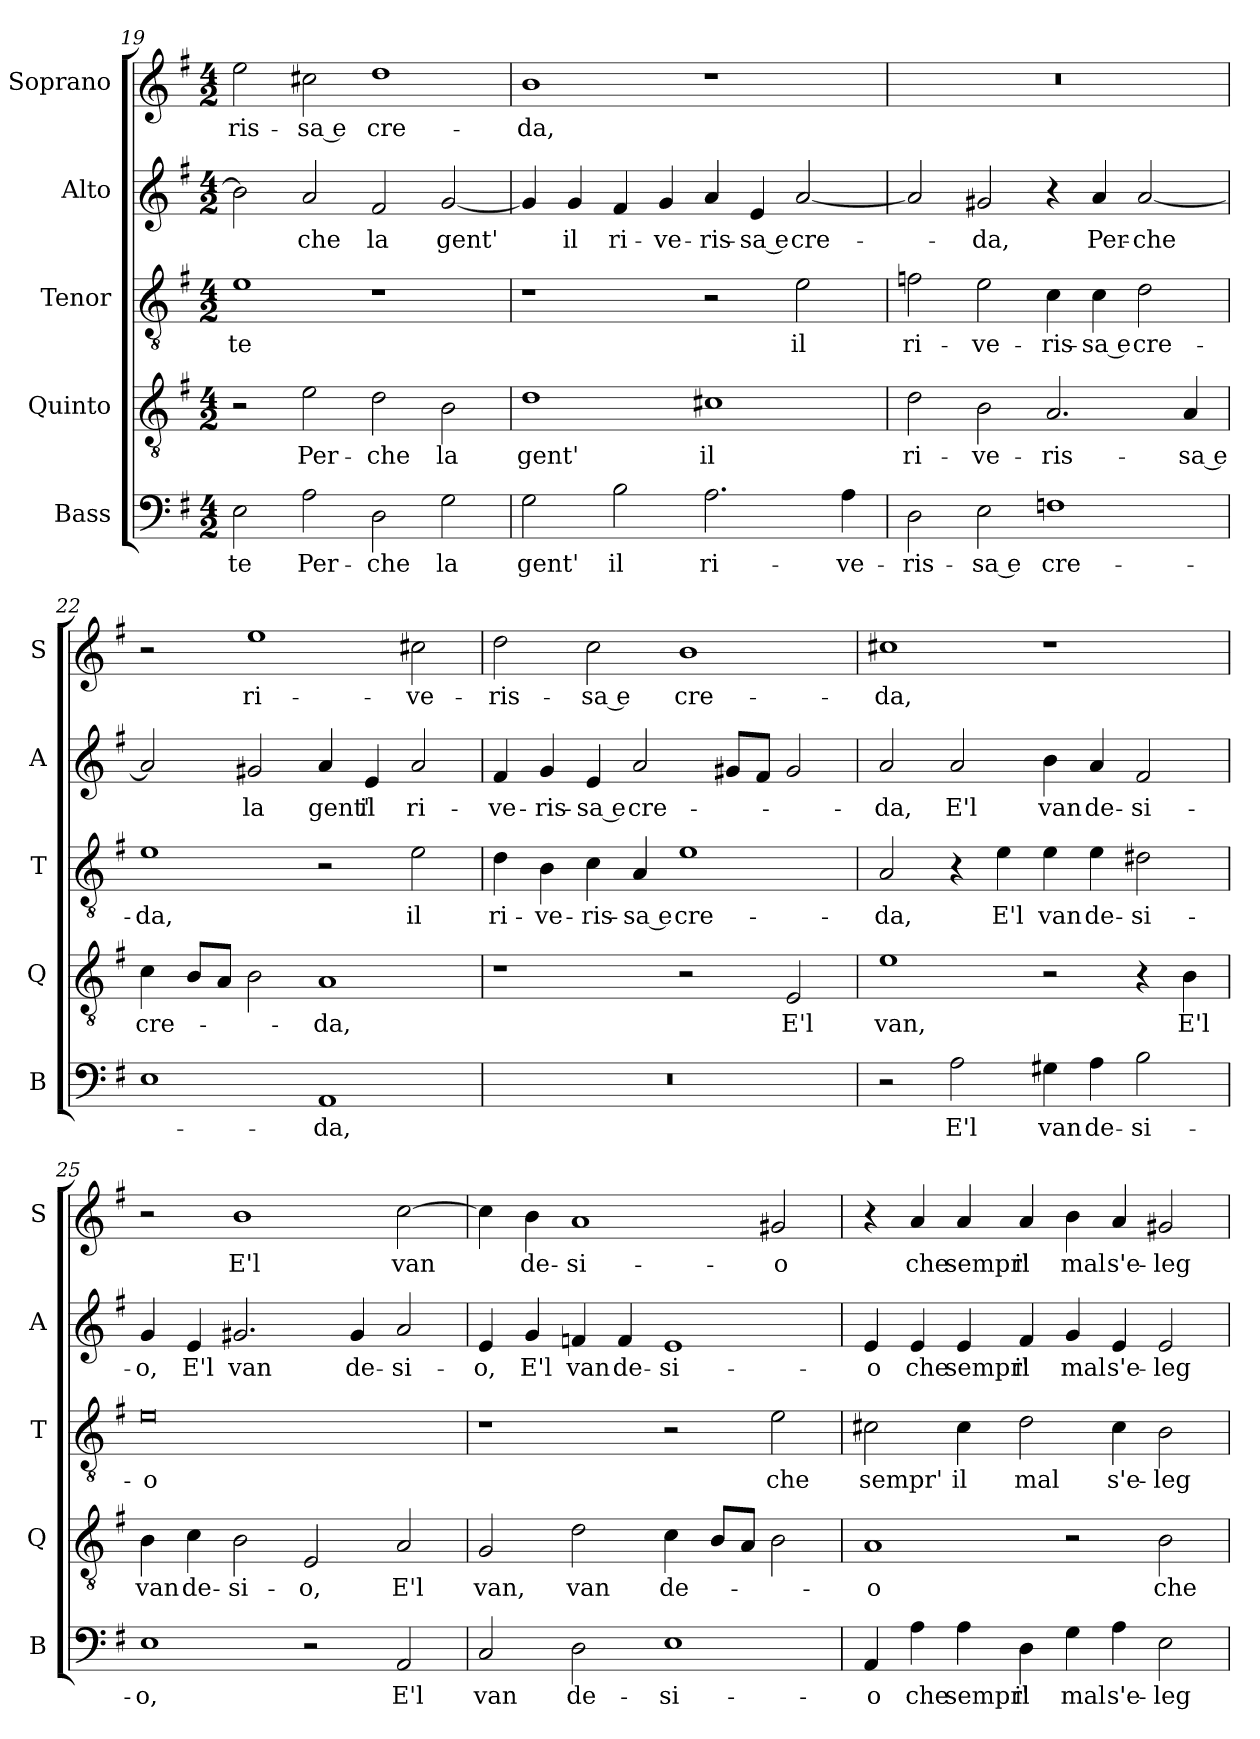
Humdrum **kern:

**kern	**text	**kern	**text	**kern	**text	**kern	**text	**kern	**text
*part5	*part5	*part4	*part4	*part3	*part3	*part2	*part2	*part1	*part1
*staff5	*staff5	*staff4	*staff4	*staff3	*staff3	*staff2	*staff2	*staff1	*staff1
*I"Bass	*	*I"Quinto	*	*I"Tenor	*	*I"Alto	*	*I"Soprano	*
*I'B	*	*I'Q	*	*I'T	*	*I'A	*	*I'S	*
*clefF4	*	*clefGv2	*	*clefGv2	*	*clefG2	*	*clefG2	*
*k[f#]	*	*k[f#]	*	*k[f#]	*	*k[f#]	*	*k[f#]	*
*G:	*	*G:	*	*G:	*	*G:	*	*G:	*
*M4/2	*	*M4/2	*	*M4/2	*	*M4/2	*	*M4/2	*
=19	=19	=19	=19	=19	=19	=19	=19	=19	=19
!	!LO:LY:b	!	!	!	!LO:LY:b	!	!	!	!LO:LY:b
2E\	-te	2r	.	1e	-te	2b\]	.	2ee\	-ris-
!	!LO:LY:b	!	!LO:LY:b	!	!	!	!LO:LY:b	!	!LO:LY:b
2A\	Per-	2e\	Per-	.	.	2a/	-che	2cc#X\	-sa e
!	!LO:LY:b	!	!LO:LY:b	!	!	!	!LO:LY:b	!	!LO:LY:b
2D\	-che	2d\	-che	1r	.	2f#/	la	1dd	cre-
!	!LO:LY:b	!	!LO:LY:b	!	!	!	!LO:LY:b	!	!
2G\	la	2B\	la	.	.	[2g/	gent'	.	.
=20	=20	=20	=20	=20	=20	=20	=20	=20	=20
!	!LO:LY:b	!	!LO:LY:b	!	!	!	!	!	!LO:LY:b
2G\	gent'	1d	gent'	1r	.	4g/]	.	1b	-da,
!	!	!	!	!	!	!	!LO:LY:b	!	!
.	.	.	.	.	.	4g/	il	.	.
!	!LO:LY:b	!	!	!	!	!	!LO:LY:b	!	!
2B\	il	.	.	.	.	4f#/	ri-	.	.
!	!	!	!	!	!	!	!LO:LY:b	!	!
.	.	.	.	.	.	4g/	-ve-	.	.
!	!LO:LY:b	!	!LO:LY:b	!	!	!	!LO:LY:b	!	!
2.A\	ri-	1c#X	il	2r	.	4a/	-ris-	1r	.
!	!	!	!	!	!	!	!LO:LY:b	!	!
.	.	.	.	.	.	4e/	-sa e	.	.
!	!	!	!	!	!LO:LY:b	!	!LO:LY:b	!	!
.	.	.	.	2e\	il	[2a/	cre-	.	.
!	!LO:LY:b	!	!	!	!	!	!	!	!
4A\	-ve-	.	.	.	.	.	.	.	.
!!LO:LB:g=z
=21	=21	=21	=21	=21	=21	=21	=21	=21	=21
!	!LO:LY:b	!	!LO:LY:b	!	!LO:LY:b	!	!	!	!
2D\	-ris-	2d\	ri-	2fn\	ri-	2a/]	.	0r	.
!	!LO:LY:b	!	!LO:LY:b	!	!LO:LY:b	!	!LO:LY:b	!	!
2E\	-sa e	2B\	-ve-	2e\	-ve-	2g#X/	-da,	.	.
!	!LO:LY:b	!	!LO:LY:b	!	!LO:LY:b	!	!	!	!
1Fn	cre-	2.A/	-ris-	4c\	-ris-	4r	.	.	.
!	!	!	!	!	!LO:LY:b	!	!LO:LY:b	!	!
.	.	.	.	4c\	-sa e	4a/	Per-	.	.
!	!	!	!	!	!LO:LY:b	!	!LO:LY:b	!	!
.	.	.	.	2d\	cre-	[2a/	-che	.	.
!	!	!	!LO:LY:b	!	!	!	!	!	!
.	.	4A/	-sa e	.	.	.	.	.	.
=22	=22	=22	=22	=22	=22	=22	=22	=22	=22
!	!	!	!LO:LY:b	!	!LO:LY:b	!	!	!	!
1E	.	4c\	cre-	1e	-da,	2a/]	.	2r	.
.	.	8B/L	.	.	.	.	.	.	.
.	.	8A/J	.	.	.	.	.	.	.
!	!	!	!	!	!	!	!LO:LY:b	!	!LO:LY:b
.	.	2B\	.	.	.	2g#X/	la	1ee	ri-
!	!LO:LY:b	!	!LO:LY:b	!	!	!	!LO:LY:b	!	!
1AA	-da,	1A	-da,	2r	.	4a/	gent'	.	.
!	!	!	!	!	!	!	!LO:LY:b	!	!
.	.	.	.	.	.	4e/	il	.	.
!	!	!	!	!	!LO:LY:b	!	!LO:LY:b	!	!LO:LY:b
.	.	.	.	2e\	il	2a/	ri-	2cc#X\	-ve-
=23	=23	=23	=23	=23	=23	=23	=23	=23	=23
!	!	!	!	!	!LO:LY:b	!	!LO:LY:b	!	!LO:LY:b
0r	.	1r	.	4d\	ri-	4f#/	-ve-	2dd\	-ris-
!	!	!	!	!	!LO:LY:b	!	!LO:LY:b	!	!
.	.	.	.	4B\	-ve-	4g/	-ris-	.	.
!	!	!	!	!	!LO:LY:b	!	!LO:LY:b	!	!LO:LY:b
.	.	.	.	4c\	-ris-	4e/	-sa e	2cc\	-sa e
!	!	!	!	!	!LO:LY:b	!	!LO:LY:b	!	!
.	.	.	.	4A/	-sa e	2a/	cre-	.	.
!	!	!	!	!	!LO:LY:b	!	!	!	!LO:LY:b
.	.	2r	.	1e	cre-	.	.	1b	cre-
.	.	.	.	.	.	8g#X/L	.	.	.
.	.	.	.	.	.	8f#/J	.	.	.
!	!	!	!LO:LY:b	!	!	!	!	!	!
.	.	2E/	E'l	.	.	2g#/	.	.	.
!!LO:LB:g=z
=24	=24	=24	=24	=24	=24	=24	=24	=24	=24
!	!	!	!LO:LY:b	!	!LO:LY:b	!	!LO:LY:b	!	!LO:LY:b
2r	.	1e	van,	2A/	-da,	2a/	-da,	1cc#X	-da,
!	!LO:LY:b	!	!	!	!	!	!LO:LY:b	!	!
2A\	E'l	.	.	4r	.	2a/	E'l	.	.
!	!	!	!	!	!LO:LY:b	!	!	!	!
.	.	.	.	4e\	E'l	.	.	.	.
!	!LO:LY:b	!	!	!	!LO:LY:b	!	!LO:LY:b	!	!
4G#X\	van	2r	.	4e\	van	4b\	van	1r	.
!	!LO:LY:b	!	!	!	!LO:LY:b	!	!LO:LY:b	!	!
4A\	de-	.	.	4e\	de-	4a/	de-	.	.
!	!LO:LY:b	!	!	!	!LO:LY:b	!	!LO:LY:b	!	!
2B\	-si-	4r	.	2d#X\	-si-	2f#/	-si-	.	.
!	!	!	!LO:LY:b	!	!	!	!	!	!
.	.	4B\	E'l	.	.	.	.	.	.
=25	=25	=25	=25	=25	=25	=25	=25	=25	=25
!	!LO:LY:b	!	!LO:LY:b	!	!LO:LY:b	!	!LO:LY:b	!	!
1E	-o,	4B\	van	0e	-o	4g/	-o,	2r	.
!	!	!	!LO:LY:b	!	!	!	!LO:LY:b	!	!
.	.	4c\	de-	.	.	4e/	E'l	.	.
!	!	!	!LO:LY:b	!	!	!	!LO:LY:b	!	!LO:LY:b
.	.	2B\	-si-	.	.	2.g#X/	van	1b	E'l
!	!	!	!LO:LY:b	!	!	!	!	!	!
2r	.	2E/	-o,	.	.	.	.	.	.
!	!	!	!	!	!	!	!LO:LY:b	!	!
.	.	.	.	.	.	4g#/	de-	.	.
!	!LO:LY:b	!	!LO:LY:b	!	!	!	!LO:LY:b	!	!LO:LY:b
2AA/	E'l	2A/	E'l	.	.	2a/	-si-	[2cc\	van
=26	=26	=26	=26	=26	=26	=26	=26	=26	=26
!	!LO:LY:b	!	!LO:LY:b	!	!	!	!LO:LY:b	!	!
2C/	van	2G/	van,	1r	.	4e/	-o,	4cc\]	.
!	!	!	!	!	!	!	!LO:LY:b	!	!LO:LY:b
.	.	.	.	.	.	4g/	E'l	4b\	de-
!	!LO:LY:b	!	!LO:LY:b	!	!	!	!LO:LY:b	!	!LO:LY:b
2D\	de-	2d\	van	.	.	4fn/	van	1a	-si-
!	!	!	!	!	!	!	!LO:LY:b	!	!
.	.	.	.	.	.	4f/	de-	.	.
!	!LO:LY:b	!	!LO:LY:b	!	!	!	!LO:LY:b	!	!
1E	-si-	4c\	de-	2r	.	1e	-si-	.	.
.	.	8B/L	.	.	.	.	.	.	.
.	.	8A/J	.	.	.	.	.	.	.
!	!	!	!	!	!LO:LY:b	!	!	!	!LO:LY:b
.	.	2B\	.	2e\	che	.	.	2g#X/	-o
!!LO:PB:g=z
=27	=27	=27	=27	=27	=27	=27	=27	=27	=27
!	!LO:LY:b	!	!LO:LY:b	!	!LO:LY:b	!	!LO:LY:b	!	!
4AA/	-o	1A	-o	2c#X\	sempr'	4e/	-o	4r	.
!	!LO:LY:b	!	!	!	!	!	!LO:LY:b	!	!LO:LY:b
4A\	che	.	.	.	.	4e/	che	4a/	che
!	!LO:LY:b	!	!	!	!LO:LY:b	!	!LO:LY:b	!	!LO:LY:b
4A\	sempr'	.	.	4c#\	il	4e/	sempr'	4a/	sempr'
!	!LO:LY:b	!	!	!	!LO:LY:b	!	!LO:LY:b	!	!LO:LY:b
4D\	il	.	.	2d\	mal	4f#/	il	4a/	il
!	!LO:LY:b	!	!	!	!	!	!LO:LY:b	!	!LO:LY:b
4G\	mal	2r	.	.	.	4g/	mal	4b\	mal
!	!LO:LY:b	!	!	!	!LO:LY:b	!	!LO:LY:b	!	!LO:LY:b
4A\	s'e-	.	.	4c#\	s'e-	4e/	s'e-	4a/	s'e-
!	!LO:LY:b	!	!LO:LY:b	!	!LO:LY:b	!	!LO:LY:b	!	!LO:LY:b
2E\	-leg-	2B\	che	2B\	-leg-	2e/	-leg-	2g#X/	-leg-
=	=	=	=	=	=	=	=	=	=
*-	*-	*-	*-	*-	*-	*-	*-	*-	*-
